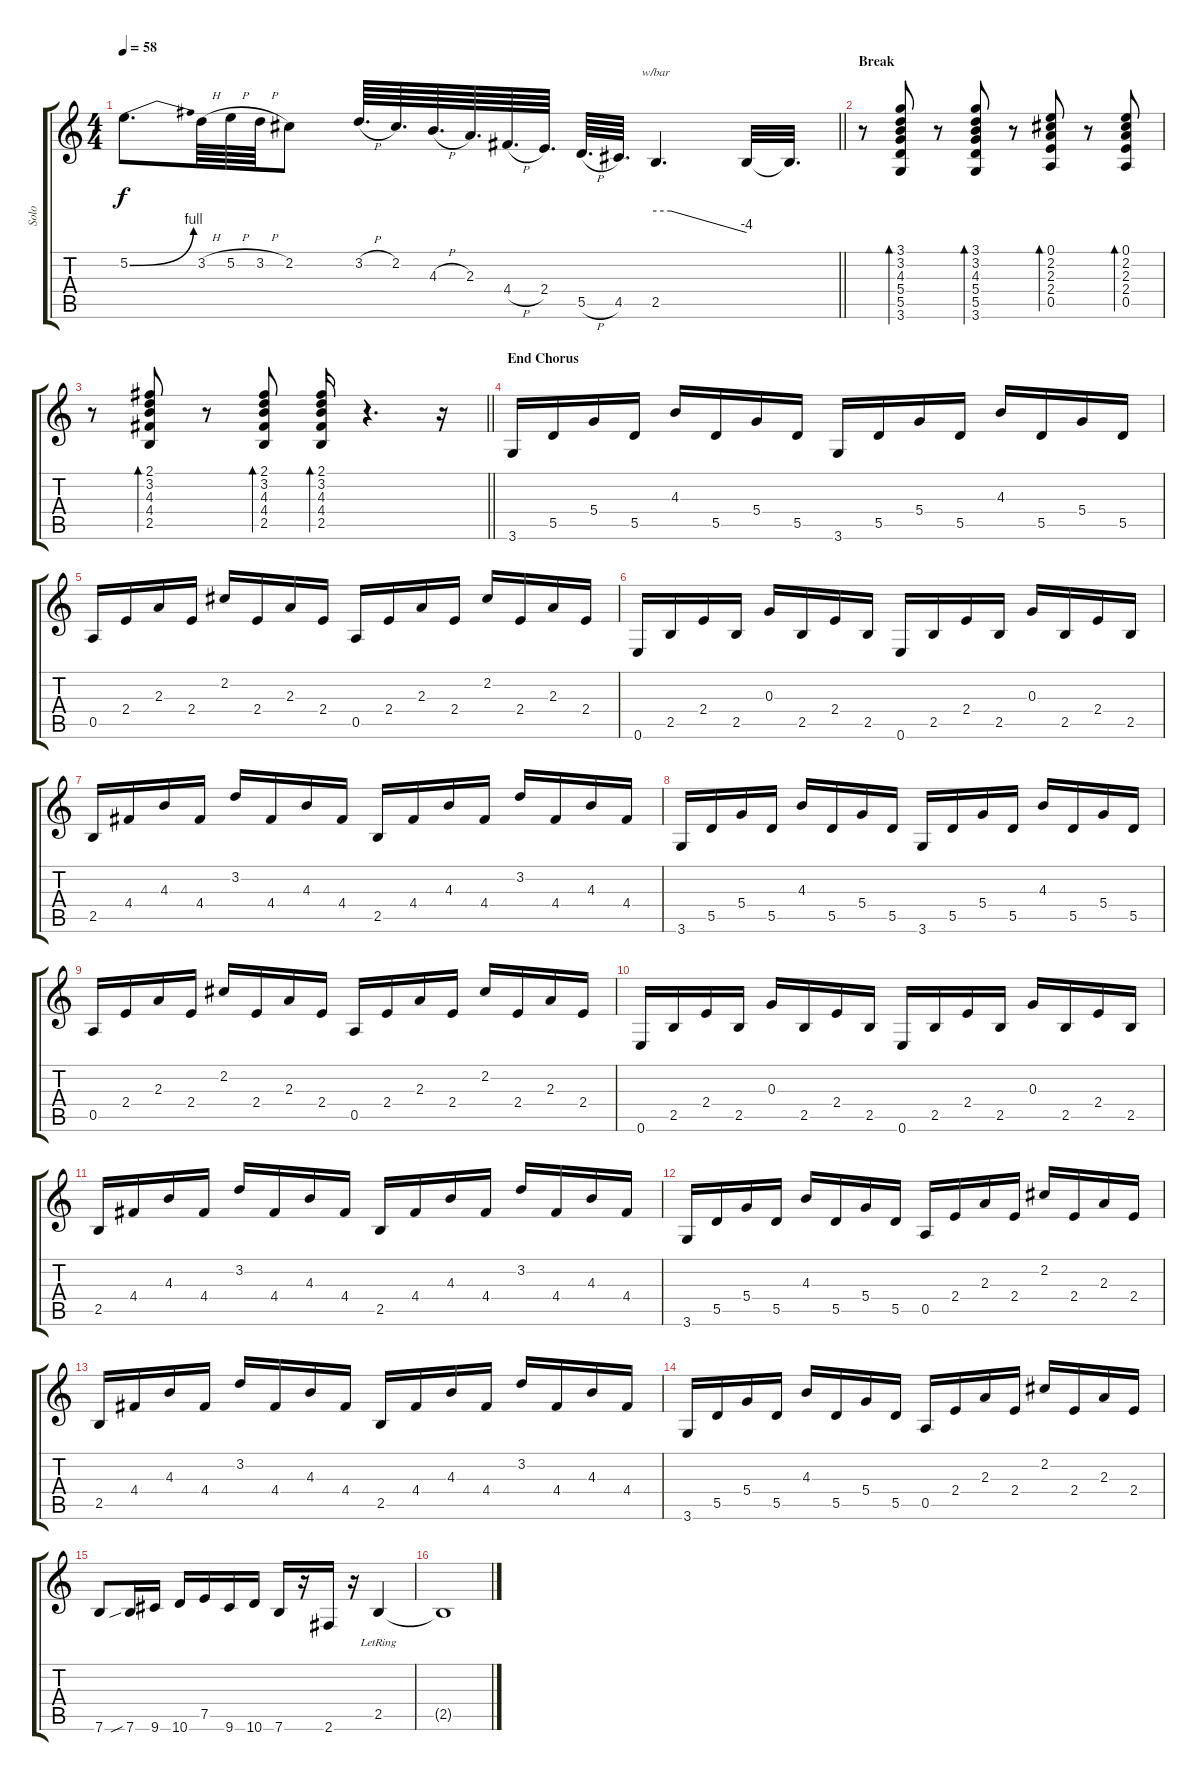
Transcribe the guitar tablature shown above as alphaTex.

\track ("Solo" "Solo") {instrument electricguitarclean}
\staff {score tabs}
\tuning (E4 B3 G3 D3 A2 E2) {hide}
\ts (4 4)
\tempo 58
\clef g2
\barLineRight lightlight
\ks c
5.2{be (bend 0 0 60 4)}.8{d dy f} 3.2{h}.64 5.2{h}.64 3.2{h}.64 2.2.8 3.2{h}.64{d} 2.2.64{d} 4.3{h}.64{d} 2.3.64{d} 4.4{h}.64{d} 2.4.64{d} 5.5{h}.64{d} 4.5.64{d} 2.5.4{d tbe (custom default 0 0 10 0 60 -16)} 2.5{t}.32 2.5{t}.32{d} |
\section ("" "Break")
r.8{volume 10 instrument electricguitarclean} (3.1 3.2 4.3 5.4 5.5 3.6).8{bd 30} r.8 (3.1 3.2 4.3 5.4 5.5 3.6).8{bd 30} r.8 (0.1 2.2 2.3 2.4 0.5).8{bd 30} r.8 (0.1 2.2 2.3 2.4 0.5).8{bd 30} |
\barLineRight lightlight
r.8 (2.1 3.2 4.3 4.4 2.5).8{bd 30} r.8 (2.1 3.2 4.3 4.4 2.5).8{bd 30} (2.1 3.2 4.3 4.4 2.5).16{bd 30} r.4{d} r.16 |
\section ("" "End Chorus")
3.6.16{volume 16} 5.5.16 5.4.16 5.5.16 4.3.16 5.5.16 5.4.16 5.5.16 3.6.16 5.5.16 5.4.16 5.5.16 4.3.16 5.5.16 5.4.16 5.5.16 |
0.5.16 2.4.16 2.3.16 2.4.16 2.2.16 2.4.16 2.3.16 2.4.16 0.5.16 2.4.16 2.3.16 2.4.16 2.2.16 2.4.16 2.3.16 2.4.16 |
0.6.16 2.5.16 2.4.16 2.5.16 0.3.16 2.5.16 2.4.16 2.5.16 0.6.16 2.5.16 2.4.16 2.5.16 0.3.16 2.5.16 2.4.16 2.5.16 |
2.5.16 4.4.16 4.3.16 4.4.16 3.2.16 4.4.16 4.3.16 4.4.16 2.5.16 4.4.16 4.3.16 4.4.16 3.2.16 4.4.16 4.3.16 4.4.16 |
3.6.16 5.5.16 5.4.16 5.5.16 4.3.16 5.5.16 5.4.16 5.5.16 3.6.16 5.5.16 5.4.16 5.5.16 4.3.16 5.5.16 5.4.16 5.5.16 |
0.5.16 2.4.16 2.3.16 2.4.16 2.2.16 2.4.16 2.3.16 2.4.16 0.5.16 2.4.16 2.3.16 2.4.16 2.2.16 2.4.16 2.3.16 2.4.16 |
0.6.16 2.5.16 2.4.16 2.5.16 0.3.16 2.5.16 2.4.16 2.5.16 0.6.16 2.5.16 2.4.16 2.5.16 0.3.16 2.5.16 2.4.16 2.5.16 |
2.5.16 4.4.16 4.3.16 4.4.16 3.2.16 4.4.16 4.3.16 4.4.16 2.5.16 4.4.16 4.3.16 4.4.16 3.2.16 4.4.16 4.3.16 4.4.16 |
3.6.16 5.5.16 5.4.16 5.5.16 4.3.16 5.5.16 5.4.16 5.5.16 0.5.16 2.4.16 2.3.16 2.4.16 2.2.16 2.4.16 2.3.16 2.4.16 |
2.5.16 4.4.16 4.3.16 4.4.16 3.2.16 4.4.16 4.3.16 4.4.16 2.5.16 4.4.16 4.3.16 4.4.16 3.2.16 4.4.16 4.3.16 4.4.16 |
3.6.16 5.5.16 5.4.16 5.5.16 4.3.16 5.5.16 5.4.16 5.5.16 0.5.16 2.4.16 2.3.16 2.4.16 2.2.16 2.4.16 2.3.16 2.4.16 |
7.6.8 7.6{sib}.16 9.6.16 10.6.16 7.5.16 9.6.16 10.6.16 7.6.16 r.16 2.6.16 r.16 2.5{lr}.4 |
2.5{t}.1
